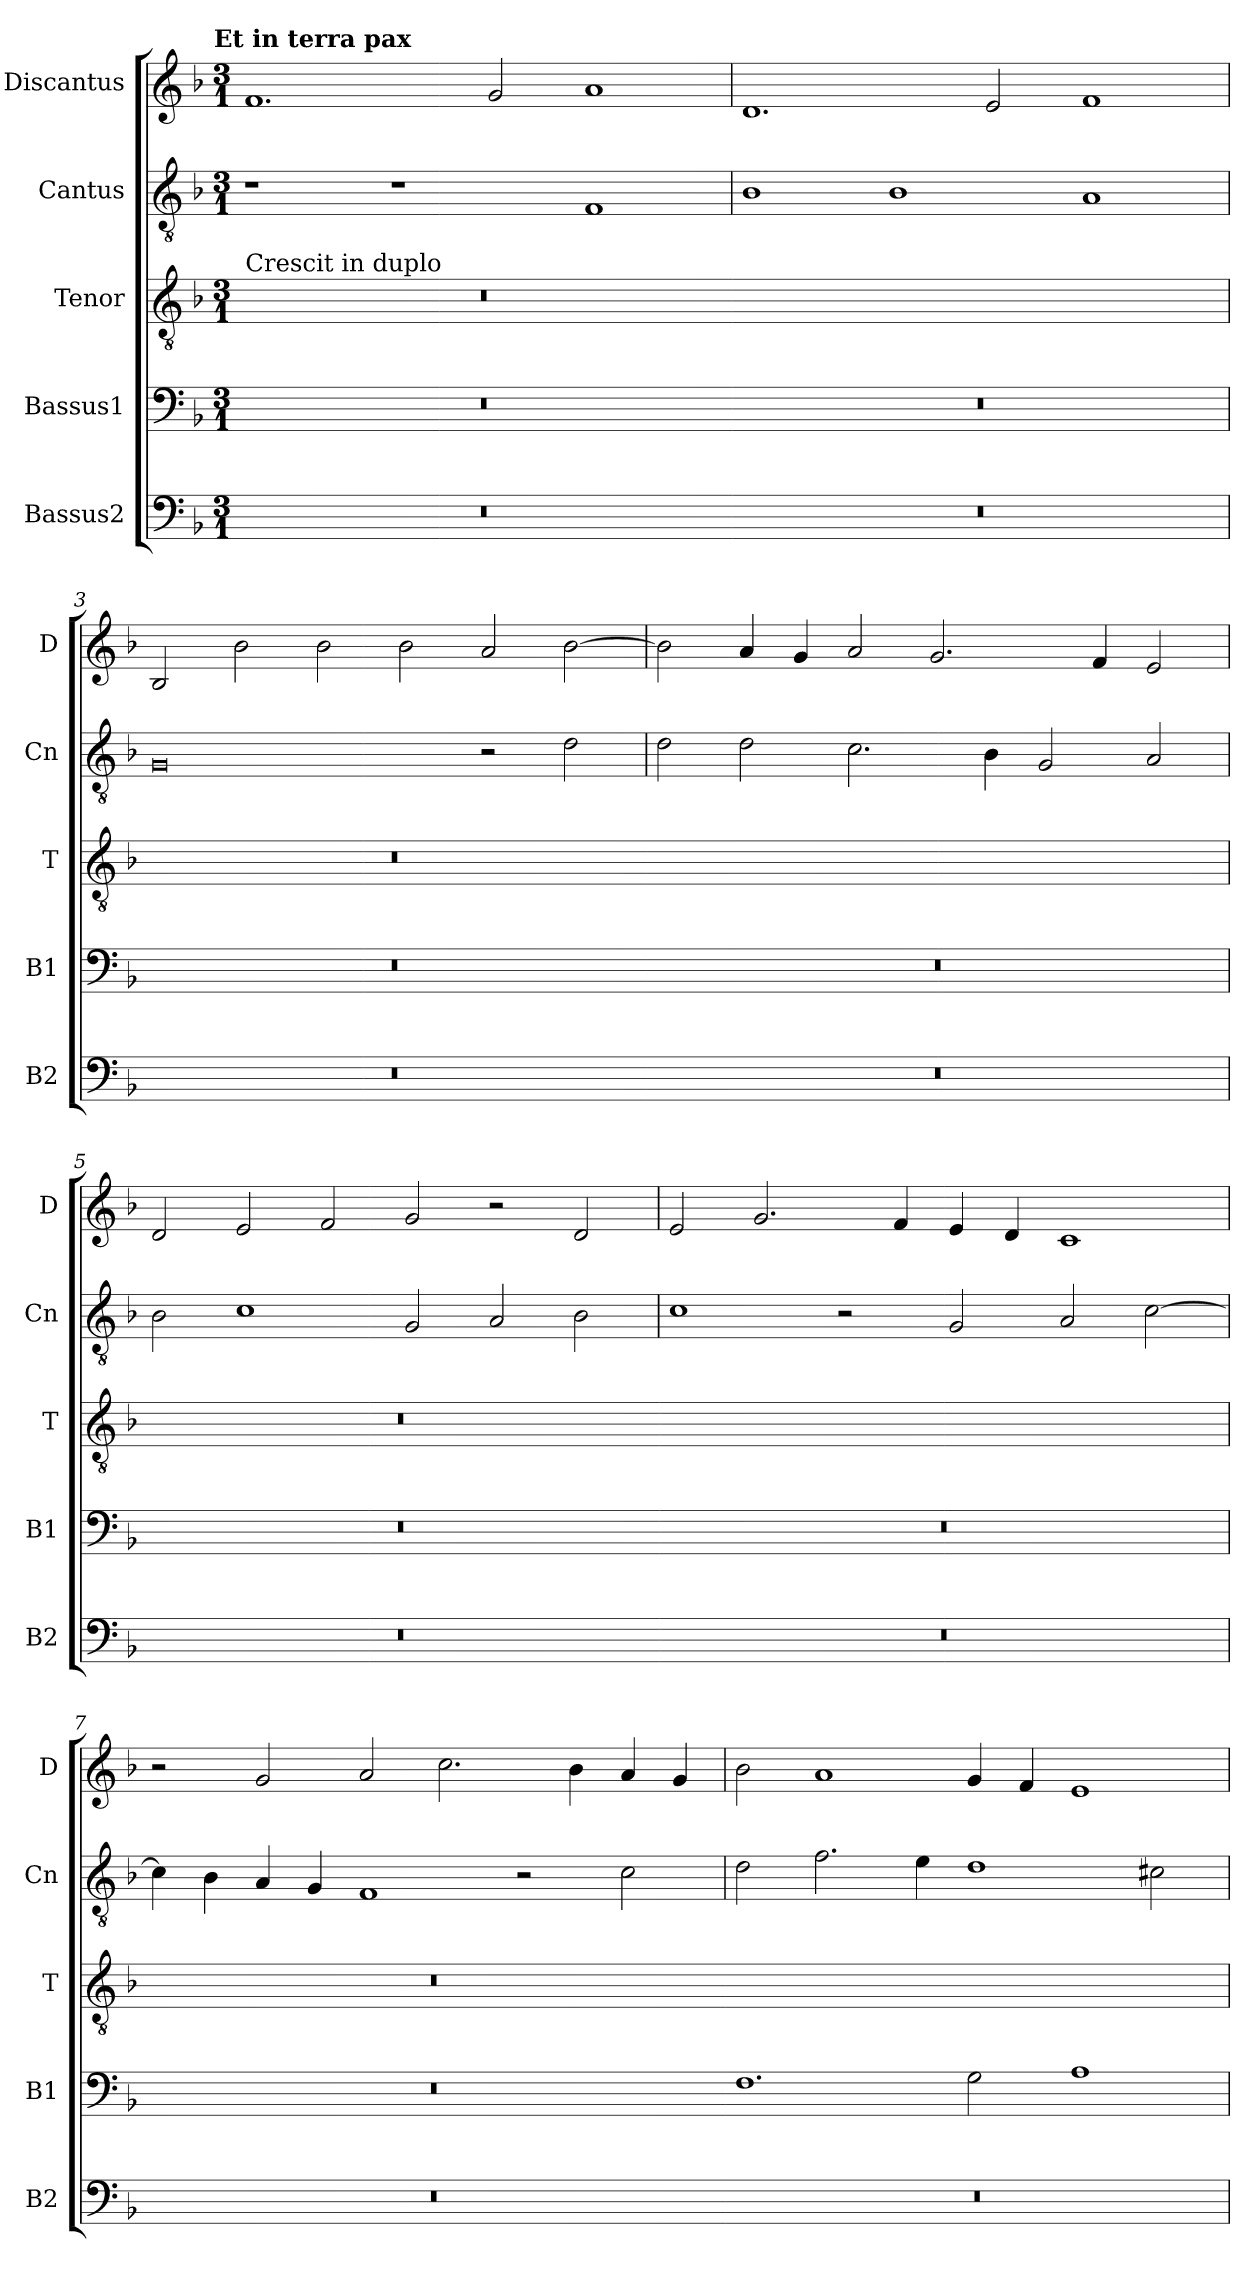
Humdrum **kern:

**kern	**kern	**kern	**kern	**kern
*part5	*part4	*part3	*part2	*part1
*staff5	*staff4	*staff3	*staff2	*staff1
*I"Bassus2	*I"Bassus1	*I"Tenor	*I"Cantus	*I"Discantus
*I'B2	*I'B1	*I'T	*I'Cn	*I'D
*clefF4	*clefF4	*clefGv2	*clefGv2	*clefG2
*k[b-]	*k[b-]	*k[b-]	*k[b-]	*k[b-]
!!LO:TX:omd:t=Et in terra pax
*M3/1	*M3/1	*M3/1	*M3/1	*M3/1
=1	=1	=1	=1	=1
!	!	!LO:TX:a:t=Crescit in duplo	!	!
!	!	!LO:N:vis=1.	!	!
0.r	0.r	0.r	1r	1.f
.	.	.	1r	.
.	.	.	.	2g/
.	.	.	1F	1a
=2	=2	=2-	=2	=2
!	!	!LO:N:vis=1.	!	!
0.r	0.r	0.ryy	1B-	1.d
.	.	.	1B-	.
.	.	.	.	2e/
.	.	.	1A	1f
=3	=3	=3	=3	=3
!	!	!LO:N:vis=1.	!	!
0.r	0.r	0.r	0G	2B-/
.	.	.	.	2b-\
.	.	.	.	2b-\
.	.	.	.	2b-\
.	.	.	2r	2a/
.	.	.	2d\	[2b-\
=4	=4	=4-	=4	=4
!	!	!LO:N:vis=1.	!	!
0.r	0.r	0.ryy	2d\	2b-\]
.	.	.	2d\	4a/
.	.	.	.	4g/
.	.	.	2.c\	2a/
.	.	.	.	2.g/
.	.	.	4B-\	.
.	.	.	2G/	.
.	.	.	.	4f/
.	.	.	2A/	2e/
=5	=5	=5	=5	=5
!	!	!LO:N:vis=1.	!	!
0.r	0.r	0.r	2B-\	2d/
.	.	.	1c	2e/
.	.	.	.	2f/
.	.	.	2G/	2g/
.	.	.	2A/	2r
.	.	.	2B-\	2d/
=6	=6	=6-	=6	=6
!	!	!LO:N:vis=1.	!	!
0.r	0.r	0.ryy	1c	2e/
.	.	.	.	2.g/
.	.	.	2r	.
.	.	.	.	4f/
.	.	.	2G/	4e/
.	.	.	.	4d/
.	.	.	2A/	1c
.	.	.	[2c\	.
=7	=7	=7	=7	=7
!	!	!LO:N:vis=1.	!	!
0.r	0.r	0.r	4c\]	2r
.	.	.	4B-\	.
.	.	.	4A/	2g/
.	.	.	4G/	.
.	.	.	1F	2a/
.	.	.	.	2.cc\
.	.	.	2r	.
.	.	.	.	4b-\
.	.	.	2c\	4a/
.	.	.	.	4g/
=8	=8	=8-	=8	=8
!	!	!LO:N:vis=1.	!	!
0.r	1.F	0.ryy	2d\	2b-\
.	.	.	2.f\	1a
.	.	.	4e\	.
.	2G\	.	1d	4g/
.	.	.	.	4f/
.	1A	.	.	1e
.	.	.	2c#X\	.
=	=	=	=	=
*-	*-	*-	*-	*-
